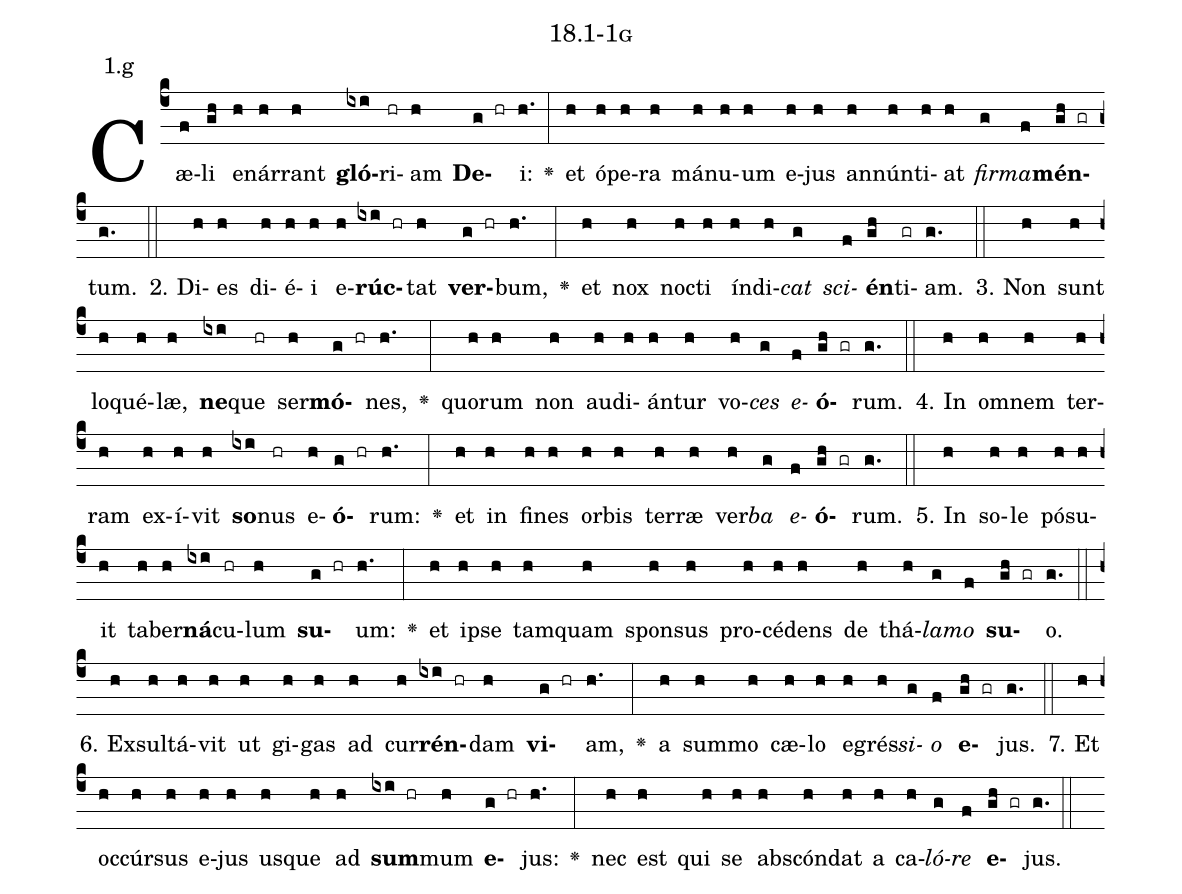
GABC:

name: 18.1-1g;
annotation: 1.g;
%%
(c4)Cæ(f)li(gh) e(h)nár(h)rant(h) <b>gló</b>(ixi)ri(hr)am(h) <b>De</b>(g hr)i:(h.) <v>\greheightstar</v>(:) et(h) ó(h)pe(h)ra(h) má(h)nu(h)um(h) e(h)jus(h) an(h)nún(h)ti(h)at(h) <i>fir</i>(g)<i>ma</i>(f)<b>mén</b>(gh gr)tum.(g.) (::)
2. Di(h)es(h) di(h)é(h)i(h) e(h)<b>rúc</b>(ixi hr)tat(h) <b>ver</b>(g hr)bum,(h.) <v>\greheightstar</v>(:) et(h) nox(h) noc(h)ti(h) ín(h)di(h)<i>cat</i>(g) <i>sci</i>(f)<b>én</b>(gh)ti(gr)am.(g.) (::)
3. Non(h) sunt(h) lo(h)qué(h)læ,(h) <b>ne</b>(ixi)que(hr) ser(h)<b>mó</b>(g hr)nes,(h.) <v>\greheightstar</v>(:) quo(h)rum(h) non(h) au(h)di(h)án(h)tur(h) vo(h)<i>ces</i>(g) <i>e</i>(f)<b>ó</b>(gh gr)rum.(g.) (::)
4. In(h) om(h)nem(h) ter(h)ram(h) ex(h)í(h)vit(h) <b>so</b>(ixi)nus(hr) e(h)<b>ó</b>(g hr)rum:(h.) <v>\greheightstar</v>(:) et(h) in(h) fi(h)nes(h) or(h)bis(h) ter(h)ræ(h) ver(h)<i>ba</i>(g) <i>e</i>(f)<b>ó</b>(gh gr)rum.(g.) (::)
5. In(h) so(h)le(h) pó(h)su(h)it(h) ta(h)ber(h)<b>ná</b>(ixi)cu(hr)lum(h) <b>su</b>(g hr)um:(h.) <v>\greheightstar</v>(:) et(h) ip(h)se(h) tam(h)quam(h) spon(h)sus(h) pro(h)cé(h)dens(h) de(h) thá(h)<i>la</i>(g)<i>mo</i>(f) <b>su</b>(gh gr)o.(g.) (::)
6. Ex(h)sul(h)tá(h)vit(h) ut(h) gi(h)gas(h) ad(h) cur(h)<b>rén</b>(ixi hr)dam(h) <b>vi</b>(g hr)am,(h.) <v>\greheightstar</v>(:) a(h) sum(h)mo(h) cæ(h)lo(h) e(h)grés(h)<i>si</i>(g)<i>o</i>(f) <b>e</b>(gh gr)jus.(g.) (::)
7. Et(h) oc(h)cúr(h)sus(h) e(h)jus(h) us(h)que(h) ad(h) <b>sum</b>(ixi hr)mum(h) <b>e</b>(g hr)jus:(h.) <v>\greheightstar</v>(:) nec(h) est(h) qui(h) se(h) abs(h)cón(h)dat(h) a(h) ca(h)<i>ló</i>(g)<i>re</i>(f) <b>e</b>(gh gr)jus.(g.) (::)
